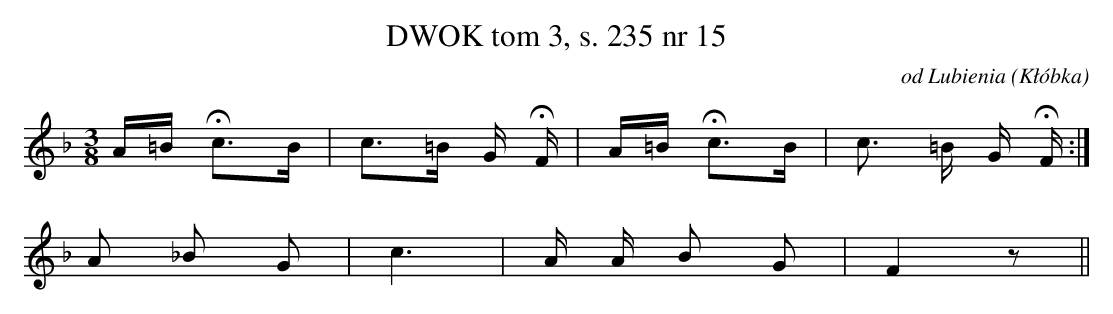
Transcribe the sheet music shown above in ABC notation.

X:1
T: DWOK tom 3, s. 235 nr 15
O: od Lubienia (Kłóbka)
L: 1/16
M:3/8
K:F
A=B !fermata!c3B | c3=B G !fermata!F | A=B !fermata! c3B | c3 =B G !fermata!F :|
A2 _B2 G2 | c6 | A A B2 G2 | F4 z2 ||
